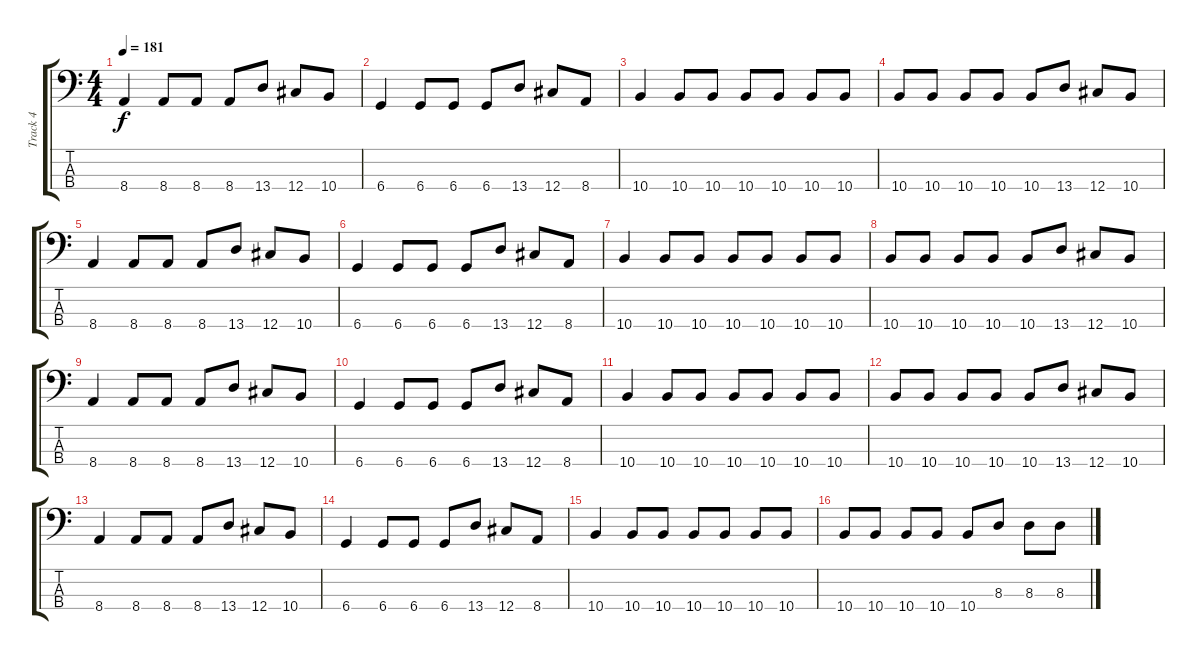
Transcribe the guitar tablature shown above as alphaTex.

\track ("Track 4" "Track 4") {instrument electricbassfinger}
\staff {score tabs}
\tuning (E2 B1 Gb1 Db1) {hide}
\ts (4 4)
\tempo 181
\clef f4
\ks c
8.4.4{dy f} 8.4.8 8.4.8 8.4.8 13.4.8 12.4.8 10.4.8 |
6.4.4 6.4.8 6.4.8 6.4.8 13.4.8 12.4.8 8.4.8 |
10.4.4 10.4.8 10.4.8 10.4.8 10.4.8 10.4.8 10.4.8 |
10.4.8 10.4.8 10.4.8 10.4.8 10.4.8 13.4.8 12.4.8 10.4.8 |
8.4.4 8.4.8 8.4.8 8.4.8 13.4.8 12.4.8 10.4.8 |
6.4.4 6.4.8 6.4.8 6.4.8 13.4.8 12.4.8 8.4.8 |
10.4.4 10.4.8 10.4.8 10.4.8 10.4.8 10.4.8 10.4.8 |
10.4.8 10.4.8 10.4.8 10.4.8 10.4.8 13.4.8 12.4.8 10.4.8 |
8.4.4 8.4.8 8.4.8 8.4.8 13.4.8 12.4.8 10.4.8 |
6.4.4 6.4.8 6.4.8 6.4.8 13.4.8 12.4.8 8.4.8 |
10.4.4 10.4.8 10.4.8 10.4.8 10.4.8 10.4.8 10.4.8 |
10.4.8 10.4.8 10.4.8 10.4.8 10.4.8 13.4.8 12.4.8 10.4.8 |
8.4.4 8.4.8 8.4.8 8.4.8 13.4.8 12.4.8 10.4.8 |
6.4.4 6.4.8 6.4.8 6.4.8 13.4.8 12.4.8 8.4.8 |
10.4.4 10.4.8 10.4.8 10.4.8 10.4.8 10.4.8 10.4.8 |
10.4.8 10.4.8 10.4.8 10.4.8 10.4.8 8.3.8 8.3.8 8.3.8
